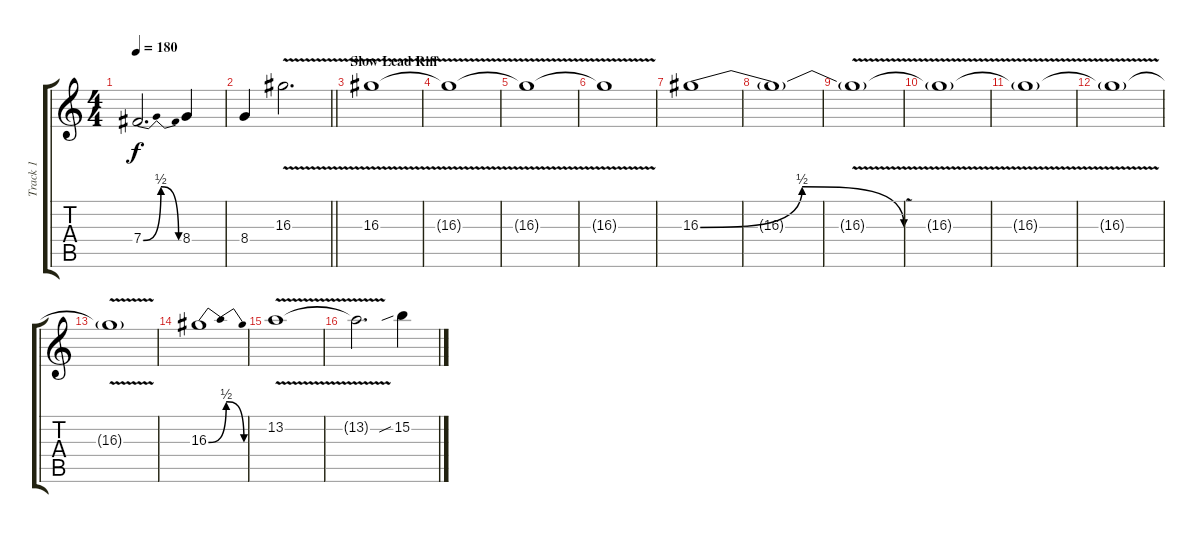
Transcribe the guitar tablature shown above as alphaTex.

\track ("Track 1" "Track 1") {instrument distortionguitar}
\staff {score tabs}
\tuning (Db4 Ab3 E3 B2 Gb2 Db2) {hide}
\ts (4 4)
\tempo 180
\clef g2
\ks c
7.4{be (bendrelease 0 0 29 2 45 2 60 0)}.2{d dy f} 8.4.4 |
\barLineRight lightlight
8.4.4 16.3{v}.2{d} |
\section ("" "Slow Lead Riff")
16.3{v}.1{volume 8} |
16.3{v t}.1 |
16.3{v t}.1 |
16.3{v t}.1 |
16.3{be (bendrelease 0 0 30 2 45 2 60 0)}.1 |
16.3{t}.1 |
16.3{v t}.1 |
16.3{v t}.1 |
16.3{v t}.1 |
16.3{v t}.1 |
16.3{be (hold 0 0 60 0) v t}.1 |
16.3{be (bendrelease 0 0 30 2 45 2 60 0)}.1 |
13.2{v}.1 |
13.2{v t}.2{d} 15.2{sib}.4
